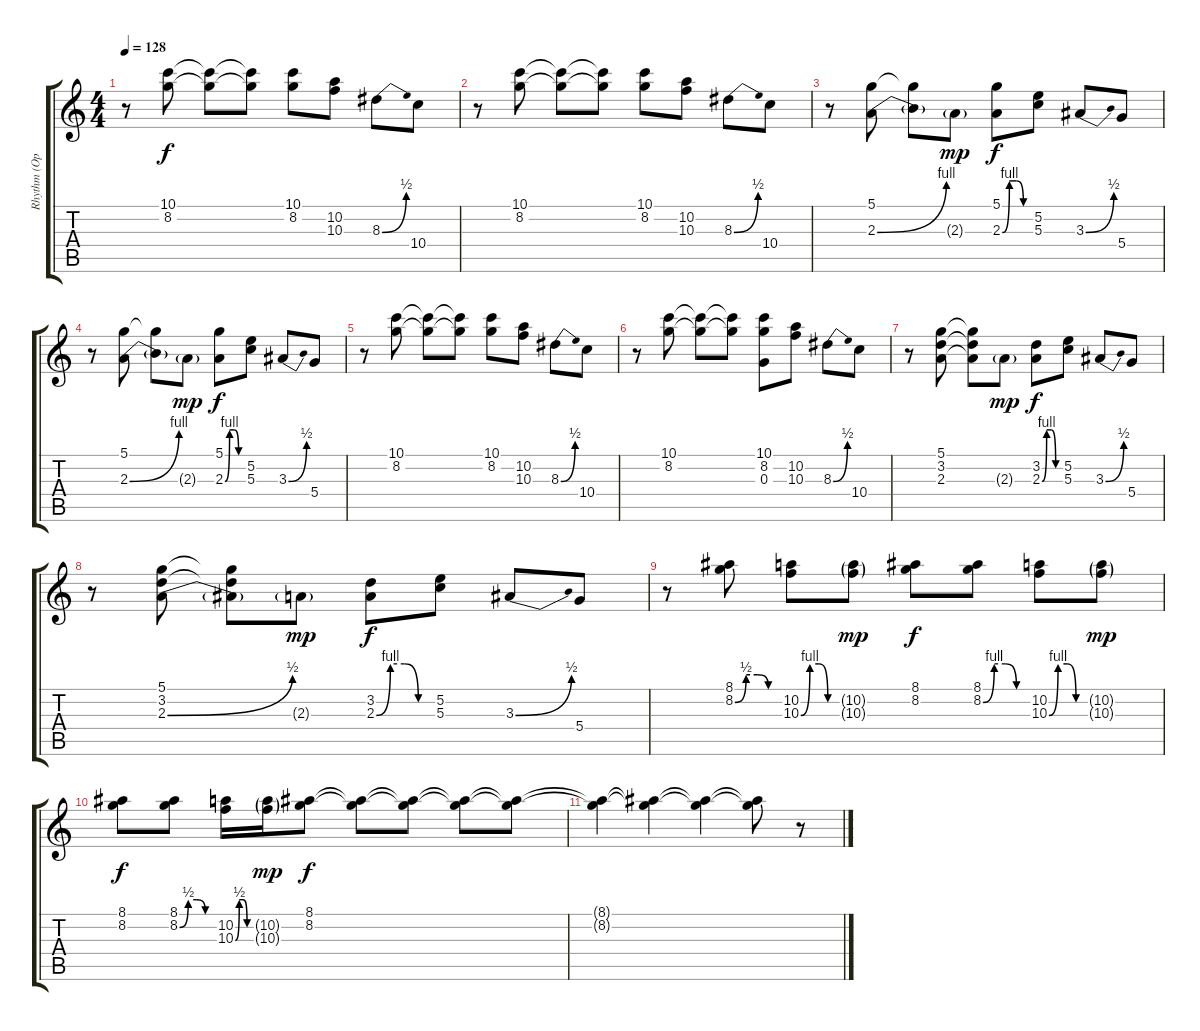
\track ("Rhythm (Open G)" "Rhythm (Op") {instrument electricguitarclean}
\staff {score tabs}
\tuning (D4 B3 G3 D3 G2 D2) {hide}
\ts (4 4)
\tempo 128
\clef g2
\ks c
r.8{dy f} (10.1 8.2).8 (10.1{t} 8.2{t}).8 (10.1{t} 8.2{t}).8 (10.1 8.2).8 (10.2 10.3).8 8.3{be (bend 0 0 60 2)}.8 10.4.8 |
r.8 (10.1 8.2).8 (10.1{t} 8.2{t}).8 (10.1{t} 8.2{t}).8 (10.1 8.2).8 (10.2 10.3).8 8.3{be (bend 0 0 60 2)}.8 10.4.8 |
r.8 (5.1 2.3{be (bend 0 0 60 4)}).8 (5.1{t} 2.3{t}).8 2.3{g}.8{dy mp} (5.1 2.3{be (custom 0 0 15 4 30 4 45 0 60 0)}).8{dy f} (5.2 5.3).8 3.3{be (bend 0 0 60 2)}.8 5.4.8 |
r.8 (5.1 2.3{be (bend 0 0 60 4)}).8 (5.1{t} 2.3{t}).8 2.3{g}.8{dy mp} (5.1 2.3{be (custom 0 0 15 4 30 4 45 0 60 0)}).8{dy f} (5.2 5.3).8 3.3{be (bend 0 0 60 2)}.8 5.4.8 |
r.8 (10.1 8.2).8 (10.1{t} 8.2{t}).8 (10.1{t} 8.2{t}).8 (10.1 8.2).8 (10.2 10.3).8 8.3{be (bend 0 0 60 2)}.8 10.4.8 |
r.8 (10.1 8.2).8 (10.1{t} 8.2{t}).8 (10.1{t} 8.2{t}).8 (10.1 8.2 0.3).8 (10.2 10.3).8 8.3{be (bend 0 0 60 2)}.8 10.4.8 |
r.8 (5.1 3.2 2.3).8 (5.1{t} 3.2{t} 2.3{t}).8 2.3{g}.8{dy mp} (3.2 2.3{be (custom 0 0 15 4 30 4 45 0 60 0)}).8{dy f} (5.2 5.3).8 3.3{be (bend 0 0 60 2)}.8 5.4.8 |
r.8 (5.1 3.2 2.3{be (bend 0 0 60 2)}).8 (5.1{t} 3.2{t} 2.3{t}).8 2.3{g}.8{dy mp} (3.2 2.3{be (custom 0 0 15 4 30 4 45 0 60 0)}).8{dy f} (5.2 5.3).8 3.3{be (bend 0 0 60 2)}.8 5.4.8 |
r.8 (8.1 8.2{be (custom 0 0 15 2 30 2 45 0 60 0)}).8 (10.2 10.3{be (custom 0 0 15 4 30 4 45 0 60 0)}).8 (10.2{g} 10.3{g}).8{dy mp} (8.1 8.2).8{dy f} (8.1 8.2{be (custom 0 0 15 4 30 4 45 0 60 0)}).8 (10.2 10.3{be (custom 0 0 15 4 30 4 45 0 60 0)}).8 (10.2{g} 10.3{g}).8{dy mp} |
(8.1 8.2).8{dy f} (8.1 8.2{be (custom 0 0 15 2 30 2 45 0 60 0)}).8 (10.2 10.3{be (custom 0 0 15 2 30 2 45 0 60 0)}).16 (10.2{g} 10.3{g}).16{dy mp} (8.1 8.2).8{dy f} (8.1{t} 8.2{t}).8 (8.1{t} 8.2{t}).8 (8.1{t} 8.2{t}).8 (8.1{t} 8.2{t}).8 |
(8.1{t} 8.2{t}).4 (8.1{t} 8.2{t}).4 (8.1{t} 8.2{t}).4 (8.1{t} 8.2{t}).8 r.8
